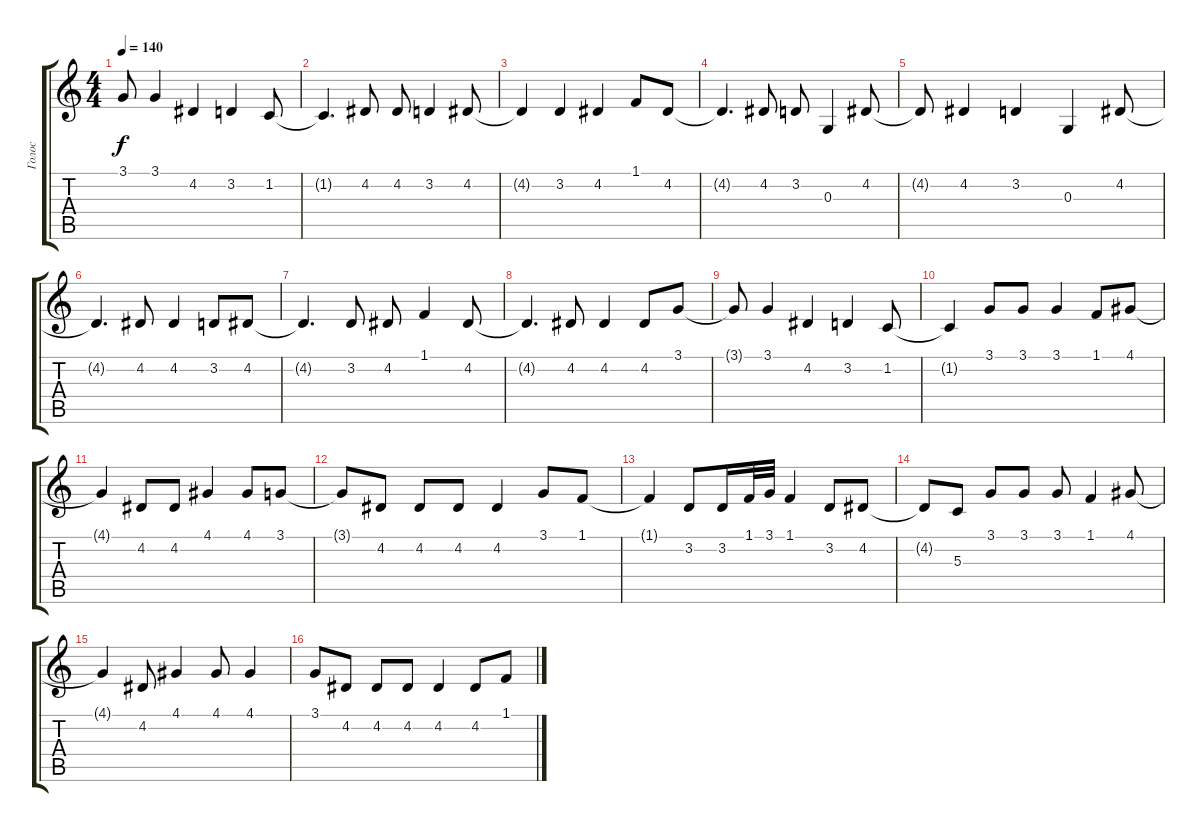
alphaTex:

\track ("Голос" "Голос") {instrument acousticgrandpiano}
\staff {score tabs}
\tuning (E4 B3 G3 D3 A2 E2) {hide}
\ts (4 4)
\tempo 140
\clef g2
\ks c
3.1{t}.8{dy f} 3.1.4 4.2.4 3.2.4 1.2.8 |
1.2{t}.4{d} 4.2.8 4.2.8 3.2.4 4.2.8 |
4.2{t}.4 3.2.4 4.2.4 1.1.8 4.2.8 |
4.2{t}.4{d} 4.2.8 3.2.8 0.3.4 4.2.8 |
4.2{t}.8 4.2.4 3.2.4 0.3.4 4.2.8 |
4.2{t}.4{d} 4.2.8 4.2.4 3.2.8 4.2.8 |
4.2{t}.4{d} 3.2.8 4.2.8 1.1.4 4.2.8 |
4.2{t}.4{d} 4.2.8 4.2.4 4.2.8 3.1.8 |
3.1{t}.8 3.1.4 4.2.4 3.2.4 1.2.8 |
1.2{t}.4 3.1.8 3.1.8 3.1.4 1.1.8 4.1.8 |
4.1{t}.4 4.2.8 4.2.8 4.1.4 4.1.8 3.1.8 |
3.1{t}.8 4.2.8 4.2.8 4.2.8 4.2.4 3.1.8 1.1.8 |
1.1{t}.4 3.2.8 3.2.16 1.1.32 3.1.32 1.1.4 3.2.8 4.2.8 |
4.2{t}.8 5.3.8 3.1.8 3.1.8 3.1.8 1.1.4 4.1.8 |
4.1{t}.4 4.2.8 4.1.4 4.1.8 4.1.4 |
3.1.8 4.2.8 4.2.8 4.2.8 4.2.4 4.2.8 1.1.8
